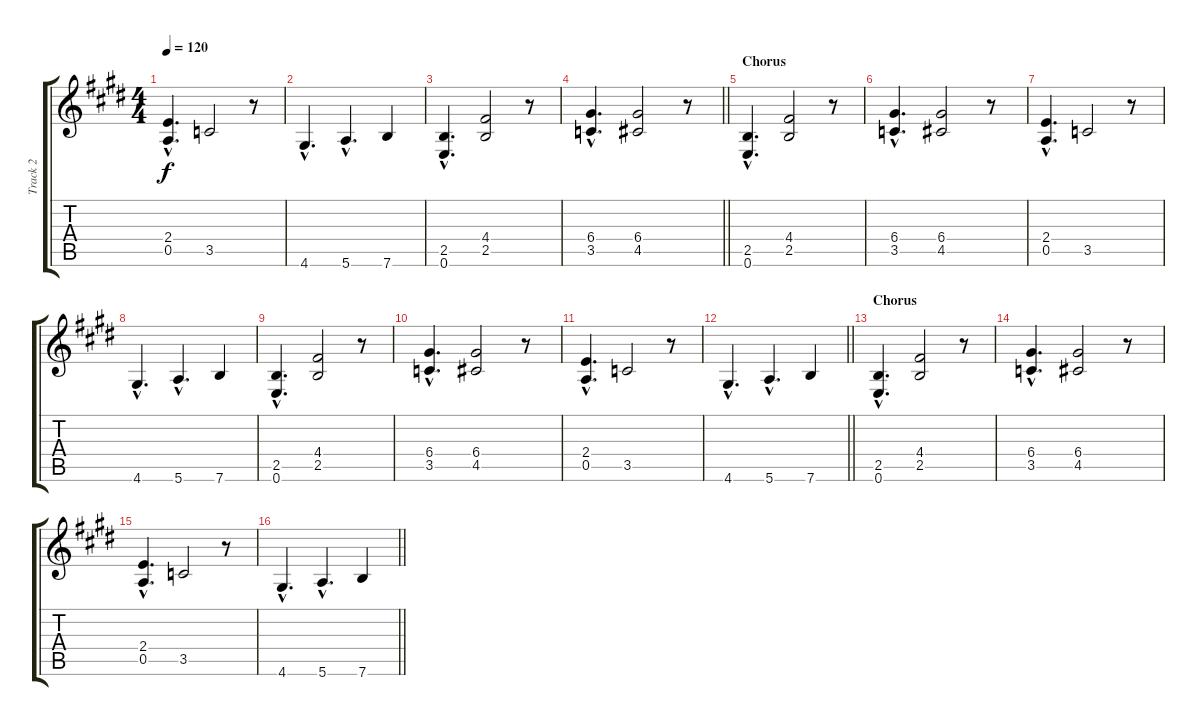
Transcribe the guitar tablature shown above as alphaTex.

\track ("Track 2" "Track 2") {instrument overdrivenguitar}
\staff {score tabs}
\tuning (E4 B3 G3 D3 A2 E2) {hide}
\ts (4 4)
\tempo 120
\clef g2
\ks e
(2.4{hac} 0.5{hac}).4{d dy f} 3.5.2 r.8 |
4.6{hac}.4{d} 5.6{hac}.4{d} 7.6.4 |
(2.5{hac} 0.6{hac}).4{d} (4.4 2.5).2 r.8 |
\barLineRight lightlight
(6.4{hac} 3.5{hac}).4{d} (6.4 4.5).2 r.8 |
\section ("" "Chorus")
(2.5{hac} 0.6{hac}).4{d} (4.4 2.5).2 r.8 |
(6.4{hac} 3.5{hac}).4{d} (6.4 4.5).2 r.8 |
(2.4{hac} 0.5{hac}).4{d} 3.5.2 r.8 |
4.6{hac}.4{d} 5.6{hac}.4{d} 7.6.4 |
(2.5{hac} 0.6{hac}).4{d} (4.4 2.5).2 r.8 |
(6.4{hac} 3.5{hac}).4{d} (6.4 4.5).2 r.8 |
(2.4{hac} 0.5{hac}).4{d} 3.5.2 r.8 |
\barLineRight lightlight
4.6{hac}.4{d} 5.6{hac}.4{d} 7.6.4 |
\section ("" "Chorus")
(2.5{hac} 0.6{hac}).4{d} (4.4 2.5).2 r.8 |
(6.4{hac} 3.5{hac}).4{d} (6.4 4.5).2 r.8 |
(2.4{hac} 0.5{hac}).4{d} 3.5.2 r.8 |
\barLineRight lightlight
4.6{hac}.4{d} 5.6{hac}.4{d} 7.6.4
